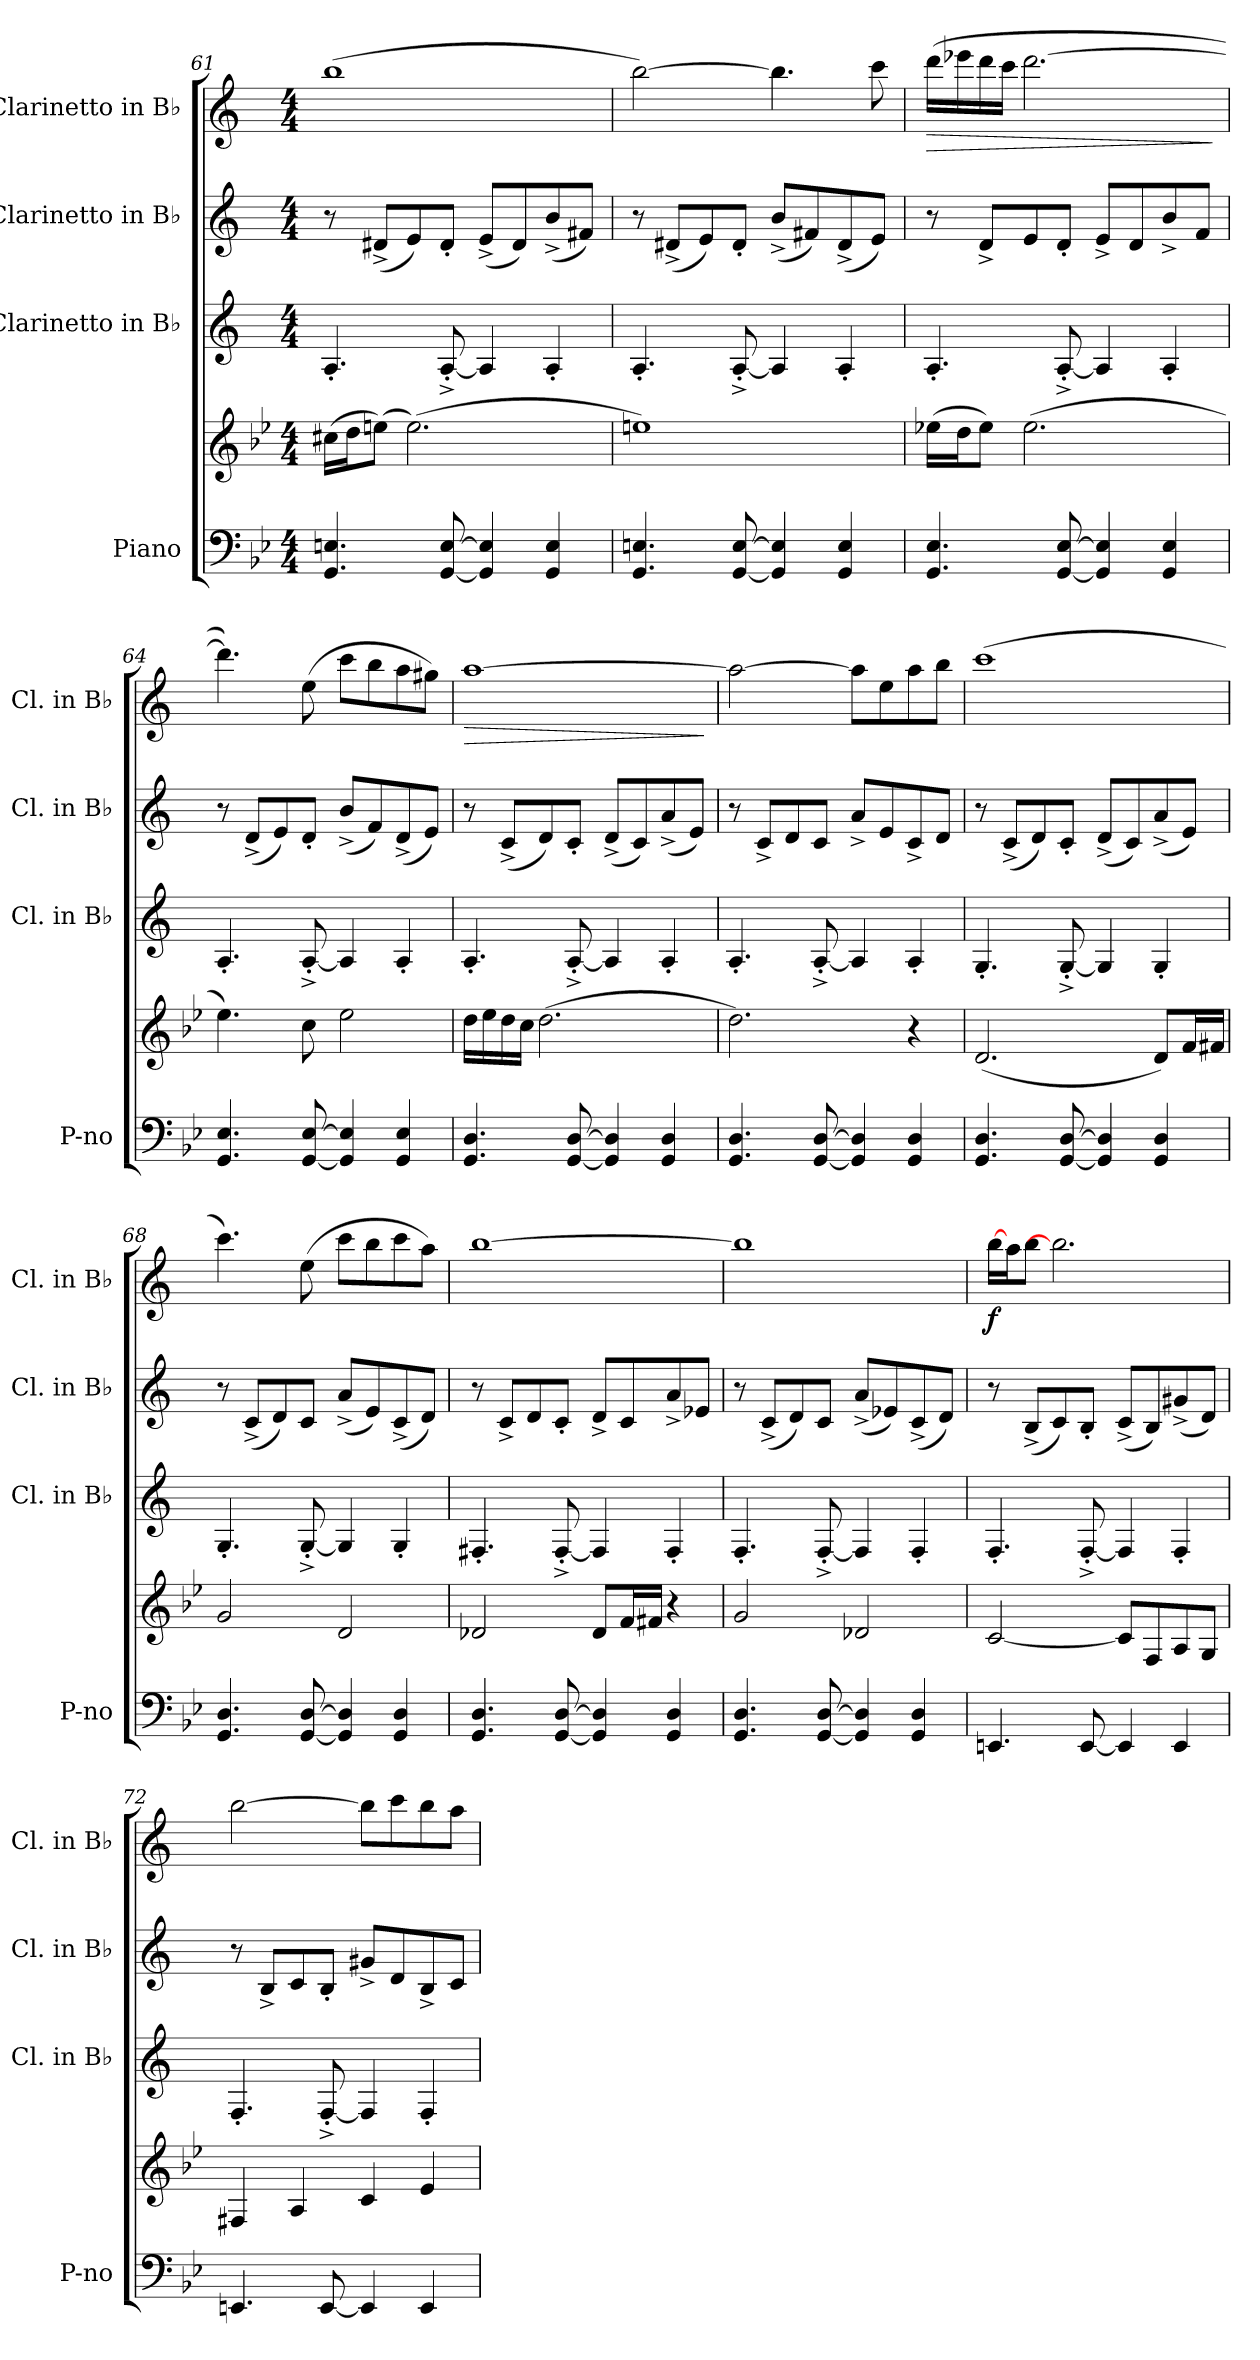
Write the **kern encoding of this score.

**kern	**kern	**kern	**kern	**kern	**dynam
*part4	*part4	*part3	*part2	*part1	*part1
*staff5	*staff4	*staff3	*staff2	*staff1	*staff1
*I"Piano	*	*I"Clarinetto in B♭	*I"Clarinetto in B♭	*I"Clarinetto in B♭	*
*I'P-no	*	*I'Cl. in B♭	*I'Cl. in B♭	*I'Cl. in B♭	*
*clefF4	*clefG2	*clefG2	*clefG2	*clefG2	*
*	*	*ITrd1c2	*ITrd1c2	*ITrd1c2	*
*k[b-e-]	*k[b-e-]	*k[b-e-]	*k[b-e-]	*k[b-e-]	*
*M4/4	*M4/4	*M4/4	*M4/4	*M4/4	*
=61	=61	=61	=61	=61	=61
4.GG/ 4.En/	(>16cc#X\LL	4.G'/	8r	(>1aa	.
.	16dd\J	.	.	.	.
.	(>8een\J)	.	(<8c#X^/L	.	.
.	(>2.ee\)	.	8d/)	.	.
[8GG/ [8E/	.	[8G'^/	8c#'/J	.	.
4GG/] 4E/]	.	4G/]	(<8d^/L	.	.
.	.	.	8c#/)	.	.
4GG/ 4E/	.	4G'/	(<8a^/	.	.
.	.	.	8en/J)	.	.
=62	=62	=62	=62	=62	=62
4.GG/ 4.En/	1een)	4.G'/	8r	[2aa\)	.
.	.	.	(<8c#X^/L	.	.
.	.	.	8d/)	.	.
[8GG/ [8E/	.	[8G'^/	8c#'/J	.	.
4GG/] 4E/]	.	4G/]	(<8a^/L	4.aa\]	.
.	.	.	8en/)	.	.
4GG/ 4E/	.	4G'/	(<8c#^/	.	.
.	.	.	8d/J)	8bb-\	.
!!LO:PB:g=z
=63	=63	=63	=63	=63	=63
!	!	!	!	!	!LO:HP:b
4.GG/ 4.E-/	(>16ee-X\LL	4.G'/	8r	(>16ccc\LL	>
.	16dd\J	.	.	16ddd-X\	.
.	8ee-\J)	.	8c^/L	16ccc\	.
.	.	.	.	16bb-\JJ	.
.	(>2.ee-\	.	8d/	[2.ccc\	.
[8GG/ [8E-/	.	[8G'^/	8c'/J	.	.
4GG/] 4E-/]	.	4G/]	8d^/L	.	.
.	.	.	8c/	.	.
4GG/ 4E-/	.	4G'/	8a^/	.	.
.	.	.	8e-/J	.	.
.	.	.	.	.	]
=64	=64	=64	=64	=64	=64
4.GG/ 4.E-/	4.ee-\)	4.G'/	8r	4.ccc\])	.
.	.	.	(<8c^/L	.	.
.	.	.	8d/)	.	.
[8GG/ [8E-/	8cc\	[8G'^/	8c'/J	(>8dd\	.
4GG/] 4E-/]	2ee-\	4G/]	(<8a^/L	8bb-\L	.
.	.	.	8e-/)	8aa\	.
4GG/ 4E-/	.	4G'/	(<8c^/	8gg\	.
.	.	.	8d/J)	8ff#X\J)	.
=65	=65	=65	=65	=65	=65
!	!	!	!	!	!LO:HP:b
4.GG/ 4.D/	16dd\LL	4.G'/	8r	[1gg	>
.	16ee-\	.	.	.	.
.	16dd\	.	(<8B-^/L	.	.
.	16cc\JJ	.	.	.	.
.	(>2.dd\	.	8c/)	.	.
[8GG/ [8D/	.	[8G'^/	8B-'/J	.	.
4GG/] 4D/]	.	4G/]	(<8c^/L	.	.
.	.	.	8B-/)	.	.
4GG/ 4D/	.	4G'/	(<8g^/	.	.
.	.	.	8d/J)	.	.
.	.	.	.	.	]
!!LO:LB:g=z
=66	=66	=66	=66	=66	=66
4.GG/ 4.D/	2.dd\)	4.G'/	8r	2gg\_	.
.	.	.	8B-^/L	.	.
.	.	.	8c/	.	.
[8GG/ [8D/	.	[8G'^/	8B-/J	.	.
4GG/] 4D/]	.	4G/]	8g^/L	8gg\L]	.
.	.	.	8d/	8dd\	.
4GG/ 4D/	4r	4G'/	8B-^/	8gg\	.
.	.	.	8c/J	8aa\J	.
=67	=67	=67	=67	=67	=67
4.GG/ 4.D/	(<2.d/	4.F'/	8r	(>1bb-	.
.	.	.	(<8B-^/L	.	.
.	.	.	8c/)	.	.
[8GG/ [8D/	.	[8F'^/	8B-'/J	.	.
4GG/] 4D/]	.	4F/]	(<8c^/L	.	.
.	.	.	8B-/)	.	.
4GG/ 4D/	8d/L)	4F'/	(<8g^/	.	.
.	16f/L	.	8d/J)	.	.
.	16f#X/JJ	.	.	.	.
=68	=68	=68	=68	=68	=68
4.GG/ 4.D/	2g/	4.F'/	8r	4.bb-\)	.
.	.	.	(<8B-^/L	.	.
.	.	.	8c/)	.	.
[8GG/ [8D/	.	[8F'^/	8B-/J	(>8dd\	.
4GG/] 4D/]	2d/	4F/]	(<8g^/L	8bb-\L	.
.	.	.	8d/)	8aa\	.
4GG/ 4D/	.	4F'/	(<8B-^/	8bb-\	.
.	.	.	8c/J)	8gg\J)	.
!!LO:PB:g=z
=69	=69	=69	=69	=69	=69
4.GG/ 4.D/	2d-X/	4.En'/	8r	[1aa	.
.	.	.	8B-^/L	.	.
.	.	.	8c/	.	.
[8GG/ [8D/	.	[8E'^/	8B-'/J	.	.
4GG/] 4D/]	8d-/L	4E/]	8c^/L	.	.
.	16f/L	.	8B-/	.	.
.	16f#X/JJ	.	.	.	.
4GG/ 4D/	4r	4E'/	8g^/	.	.
.	.	.	8d-X/J	.	.
=70	=70	=70	=70	=70	=70
4.GG/ 4.D/	2g/	4.E-'/	8r	1aa]	.
.	.	.	(<8B-^/L	.	.
.	.	.	8c/)	.	.
[8GG/ [8D/	.	[8E-'^/	8B-/J	.	.
4GG/] 4D/]	2d-X/	4E-/]	(<8g^/L	.	.
.	.	.	8d-X/)	.	.
4GG/ 4D/	.	4E-'/	(<8B-^/	.	.
.	.	.	8c/J)	.	.
=71	=71	=71	=71	=71	=71
!	!	!	!	!	!LO:DY:b
4.EEn/	[2c/	4.E-'/	8r	[16aa\LL	f
.	.	.	.	16gg\J	.
.	.	.	(<8A^/L	8aa\J	.
.	.	.	8B-/)	2.aa\]	.
[8EE/	.	[8E-'^/	8A'/J	.	.
4EE/]	8c/L]	4E-/]	(<8B-^/L	.	.
.	8F/	.	8A/)	.	.
4EE/	8A/	4E-'/	(<8f#X^/	.	.
.	8G/J	.	8c/J)	.	.
!!LO:LB:g=z
=72	=72	=72	=72	=72	=72
4.EEn/	4F#X/	4.E-'/	8r	[2aa\	.
.	.	.	8A^/L	.	.
.	4A/	.	8B-/	.	.
[8EE/	.	[8E-'^/	8A'/J	.	.
4EE/]	4c/	4E-/]	8f#X^/L	8aa\L]	.
.	.	.	8c/	8bb-\	.
4EE/	4e-/	4E-'/	8A^/	8aa\	.
.	.	.	8B-/J	8gg\J	.
=	=	=	=	=	=
*-	*-	*-	*-	*-	*-
